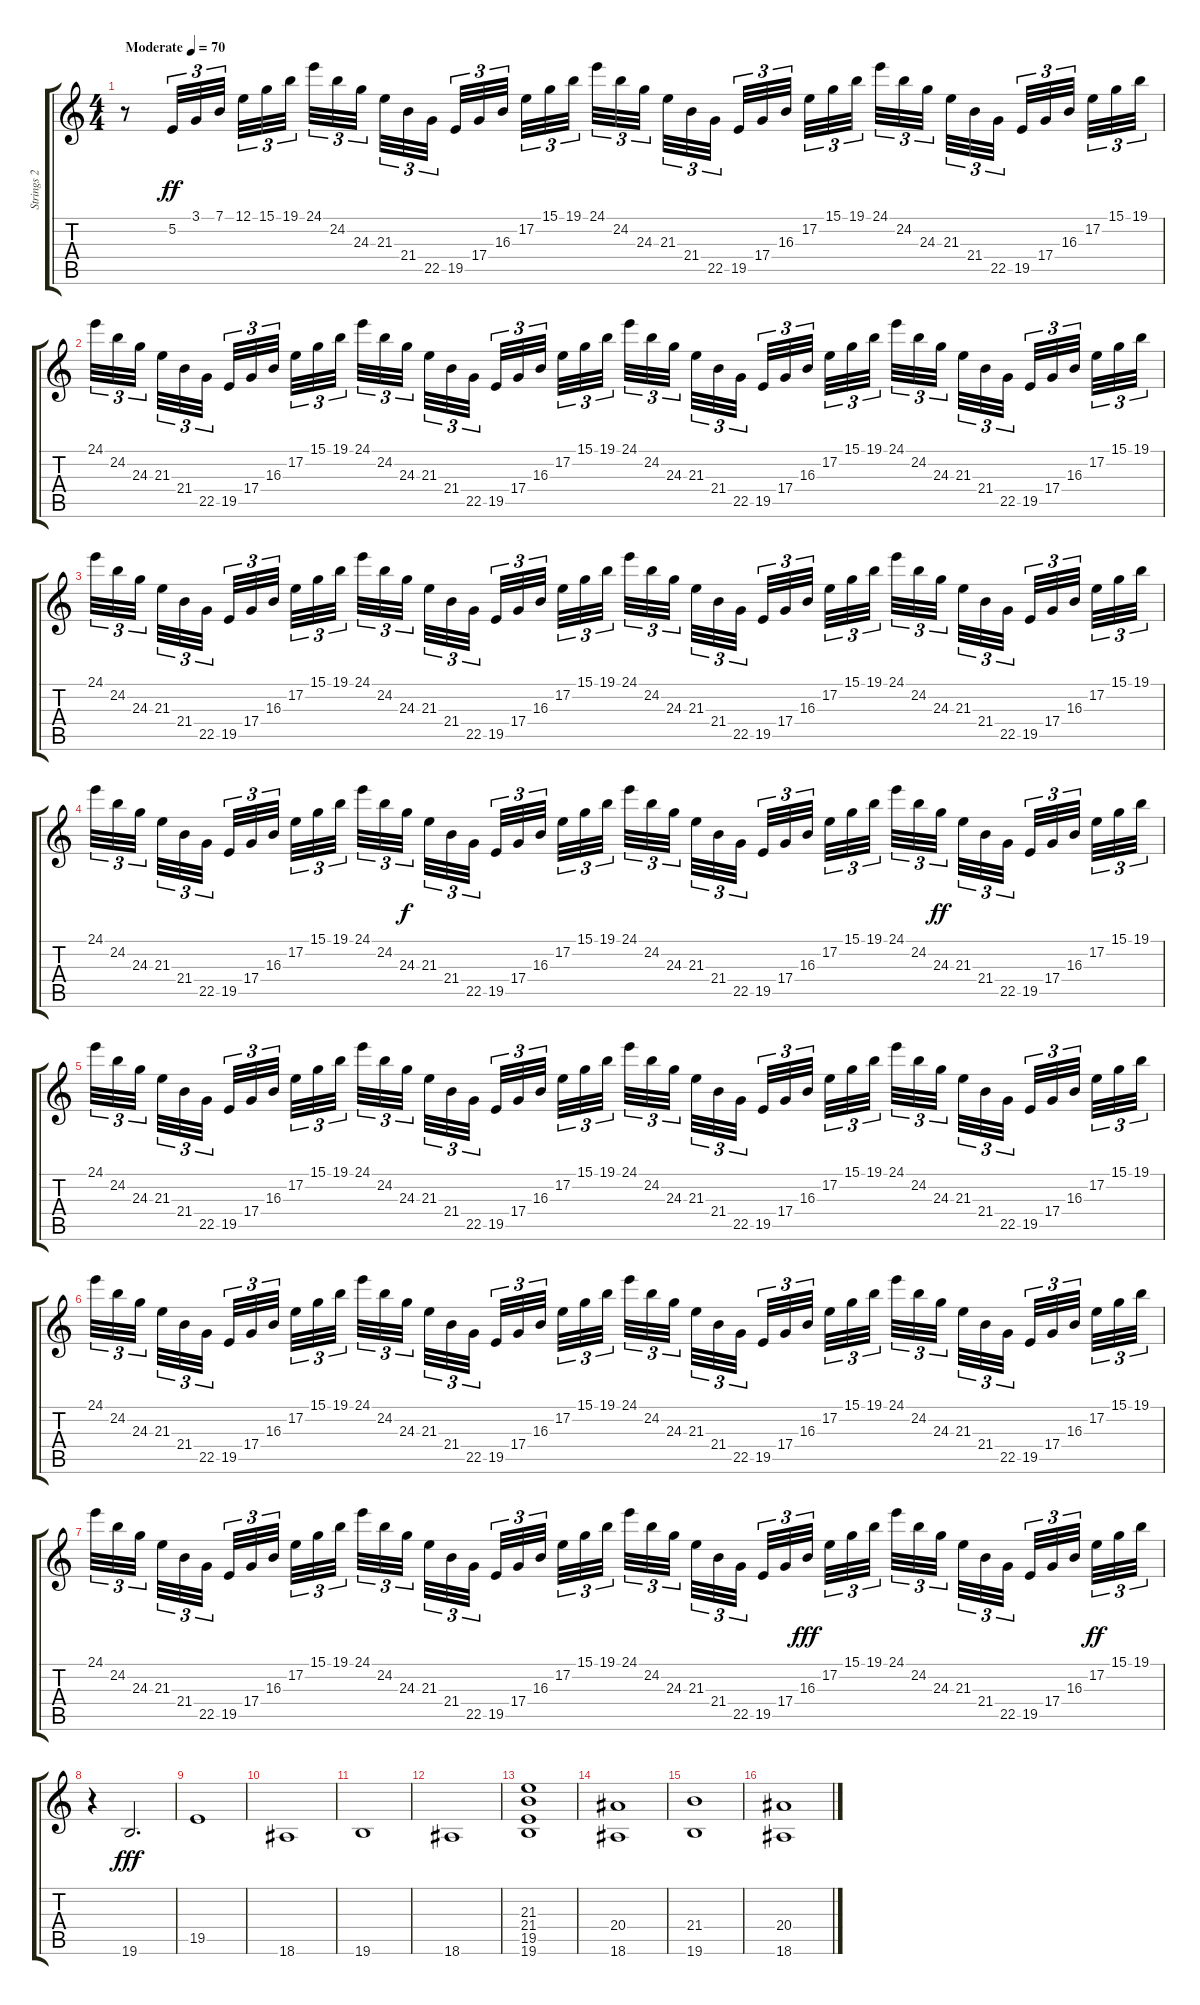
\track ("Strings 2" "Strings 2") {instrument stringensemble1}
\staff {score tabs}
\tuning (E4 B3 G3 D3 A2 E2) {hide}
\ts (4 4)
\tempo (70 "Moderate")
\clef g2
\ks c
r.8{dy ff instrument stringensemble1} 5.2.32{tu (3 2)} 3.1.32{tu (3 2)} 7.1.32{tu (3 2) beam splitsecondary} 12.1.32{tu (3 2)} 15.1.32{tu (3 2)} 19.1.32{tu (3 2)} 24.1.32{tu (3 2)} 24.2.32{tu (3 2)} 24.3.32{tu (3 2) beam splitsecondary} 21.3.32{tu (3 2)} 21.4.32{tu (3 2)} 22.5.32{tu (3 2) beam splitsecondary} 19.5.32{tu (3 2)} 17.4.32{tu (3 2)} 16.3.32{tu (3 2) beam splitsecondary} 17.2.32{tu (3 2)} 15.1.32{tu (3 2)} 19.1.32{tu (3 2)} 24.1.32{tu (3 2)} 24.2.32{tu (3 2)} 24.3.32{tu (3 2) beam splitsecondary} 21.3.32{tu (3 2)} 21.4.32{tu (3 2)} 22.5.32{tu (3 2) beam splitsecondary} 19.5.32{tu (3 2)} 17.4.32{tu (3 2)} 16.3.32{tu (3 2) beam splitsecondary} 17.2.32{tu (3 2)} 15.1.32{tu (3 2)} 19.1.32{tu (3 2)} 24.1.32{tu (3 2)} 24.2.32{tu (3 2)} 24.3.32{tu (3 2) beam splitsecondary} 21.3.32{tu (3 2)} 21.4.32{tu (3 2)} 22.5.32{tu (3 2) beam splitsecondary} 19.5.32{tu (3 2)} 17.4.32{tu (3 2)} 16.3.32{tu (3 2) beam splitsecondary} 17.2.32{tu (3 2)} 15.1.32{tu (3 2)} 19.1.32{tu (3 2)} |
24.1.32{tu (3 2)} 24.2.32{tu (3 2)} 24.3.32{tu (3 2) beam splitsecondary} 21.3.32{tu (3 2)} 21.4.32{tu (3 2)} 22.5.32{tu (3 2) beam splitsecondary} 19.5.32{tu (3 2)} 17.4.32{tu (3 2)} 16.3.32{tu (3 2) beam splitsecondary} 17.2.32{tu (3 2)} 15.1.32{tu (3 2)} 19.1.32{tu (3 2)} 24.1.32{tu (3 2)} 24.2.32{tu (3 2)} 24.3.32{tu (3 2) beam splitsecondary} 21.3.32{tu (3 2)} 21.4.32{tu (3 2)} 22.5.32{tu (3 2) beam splitsecondary} 19.5.32{tu (3 2)} 17.4.32{tu (3 2)} 16.3.32{tu (3 2) beam splitsecondary} 17.2.32{tu (3 2)} 15.1.32{tu (3 2)} 19.1.32{tu (3 2)} 24.1.32{tu (3 2)} 24.2.32{tu (3 2)} 24.3.32{tu (3 2) beam splitsecondary} 21.3.32{tu (3 2)} 21.4.32{tu (3 2)} 22.5.32{tu (3 2) beam splitsecondary} 19.5.32{tu (3 2)} 17.4.32{tu (3 2)} 16.3.32{tu (3 2) beam splitsecondary} 17.2.32{tu (3 2)} 15.1.32{tu (3 2)} 19.1.32{tu (3 2)} 24.1.32{tu (3 2)} 24.2.32{tu (3 2)} 24.3.32{tu (3 2) beam splitsecondary} 21.3.32{tu (3 2)} 21.4.32{tu (3 2)} 22.5.32{tu (3 2) beam splitsecondary} 19.5.32{tu (3 2)} 17.4.32{tu (3 2)} 16.3.32{tu (3 2) beam splitsecondary} 17.2.32{tu (3 2)} 15.1.32{tu (3 2)} 19.1.32{tu (3 2)} |
24.1.32{tu (3 2)} 24.2.32{tu (3 2)} 24.3.32{tu (3 2) beam splitsecondary} 21.3.32{tu (3 2)} 21.4.32{tu (3 2)} 22.5.32{tu (3 2) beam splitsecondary} 19.5.32{tu (3 2)} 17.4.32{tu (3 2)} 16.3.32{tu (3 2) beam splitsecondary} 17.2.32{tu (3 2)} 15.1.32{tu (3 2)} 19.1.32{tu (3 2)} 24.1.32{tu (3 2)} 24.2.32{tu (3 2)} 24.3.32{tu (3 2) beam splitsecondary} 21.3.32{tu (3 2)} 21.4.32{tu (3 2)} 22.5.32{tu (3 2) beam splitsecondary} 19.5.32{tu (3 2)} 17.4.32{tu (3 2)} 16.3.32{tu (3 2) beam splitsecondary} 17.2.32{tu (3 2)} 15.1.32{tu (3 2)} 19.1.32{tu (3 2)} 24.1.32{tu (3 2)} 24.2.32{tu (3 2)} 24.3.32{tu (3 2) beam splitsecondary} 21.3.32{tu (3 2)} 21.4.32{tu (3 2)} 22.5.32{tu (3 2) beam splitsecondary} 19.5.32{tu (3 2)} 17.4.32{tu (3 2)} 16.3.32{tu (3 2) beam splitsecondary} 17.2.32{tu (3 2)} 15.1.32{tu (3 2)} 19.1.32{tu (3 2)} 24.1.32{tu (3 2)} 24.2.32{tu (3 2)} 24.3.32{tu (3 2) beam splitsecondary} 21.3.32{tu (3 2)} 21.4.32{tu (3 2)} 22.5.32{tu (3 2) beam splitsecondary} 19.5.32{tu (3 2)} 17.4.32{tu (3 2)} 16.3.32{tu (3 2) beam splitsecondary} 17.2.32{tu (3 2)} 15.1.32{tu (3 2)} 19.1.32{tu (3 2)} |
24.1.32{tu (3 2)} 24.2.32{tu (3 2)} 24.3.32{tu (3 2) beam splitsecondary} 21.3.32{tu (3 2)} 21.4.32{tu (3 2)} 22.5.32{tu (3 2) beam splitsecondary} 19.5.32{tu (3 2)} 17.4.32{tu (3 2)} 16.3.32{tu (3 2) beam splitsecondary} 17.2.32{tu (3 2)} 15.1.32{tu (3 2)} 19.1.32{tu (3 2)} 24.1.32{tu (3 2)} 24.2.32{tu (3 2)} 24.3.32{tu (3 2) dy f beam splitsecondary} 21.3.32{tu (3 2)} 21.4.32{tu (3 2)} 22.5.32{tu (3 2) beam splitsecondary} 19.5.32{tu (3 2)} 17.4.32{tu (3 2)} 16.3.32{tu (3 2) beam splitsecondary} 17.2.32{tu (3 2)} 15.1.32{tu (3 2)} 19.1.32{tu (3 2)} 24.1.32{tu (3 2)} 24.2.32{tu (3 2)} 24.3.32{tu (3 2) beam splitsecondary} 21.3.32{tu (3 2)} 21.4.32{tu (3 2)} 22.5.32{tu (3 2) beam splitsecondary} 19.5.32{tu (3 2)} 17.4.32{tu (3 2)} 16.3.32{tu (3 2) beam splitsecondary} 17.2.32{tu (3 2)} 15.1.32{tu (3 2)} 19.1.32{tu (3 2)} 24.1.32{tu (3 2)} 24.2.32{tu (3 2)} 24.3.32{tu (3 2) dy ff beam splitsecondary} 21.3.32{tu (3 2)} 21.4.32{tu (3 2)} 22.5.32{tu (3 2) beam splitsecondary} 19.5.32{tu (3 2)} 17.4.32{tu (3 2)} 16.3.32{tu (3 2) beam splitsecondary} 17.2.32{tu (3 2)} 15.1.32{tu (3 2)} 19.1.32{tu (3 2)} |
24.1.32{tu (3 2)} 24.2.32{tu (3 2)} 24.3.32{tu (3 2) beam splitsecondary} 21.3.32{tu (3 2)} 21.4.32{tu (3 2)} 22.5.32{tu (3 2) beam splitsecondary} 19.5.32{tu (3 2)} 17.4.32{tu (3 2)} 16.3.32{tu (3 2) beam splitsecondary} 17.2.32{tu (3 2)} 15.1.32{tu (3 2)} 19.1.32{tu (3 2)} 24.1.32{tu (3 2)} 24.2.32{tu (3 2)} 24.3.32{tu (3 2) beam splitsecondary} 21.3.32{tu (3 2)} 21.4.32{tu (3 2)} 22.5.32{tu (3 2) beam splitsecondary} 19.5.32{tu (3 2)} 17.4.32{tu (3 2)} 16.3.32{tu (3 2) beam splitsecondary} 17.2.32{tu (3 2)} 15.1.32{tu (3 2)} 19.1.32{tu (3 2)} 24.1.32{tu (3 2)} 24.2.32{tu (3 2)} 24.3.32{tu (3 2) beam splitsecondary} 21.3.32{tu (3 2)} 21.4.32{tu (3 2)} 22.5.32{tu (3 2) beam splitsecondary} 19.5.32{tu (3 2)} 17.4.32{tu (3 2)} 16.3.32{tu (3 2) beam splitsecondary} 17.2.32{tu (3 2)} 15.1.32{tu (3 2)} 19.1.32{tu (3 2)} 24.1.32{tu (3 2)} 24.2.32{tu (3 2)} 24.3.32{tu (3 2) beam splitsecondary} 21.3.32{tu (3 2)} 21.4.32{tu (3 2)} 22.5.32{tu (3 2) beam splitsecondary} 19.5.32{tu (3 2)} 17.4.32{tu (3 2)} 16.3.32{tu (3 2) beam splitsecondary} 17.2.32{tu (3 2)} 15.1.32{tu (3 2)} 19.1.32{tu (3 2)} |
24.1.32{tu (3 2)} 24.2.32{tu (3 2)} 24.3.32{tu (3 2) beam splitsecondary} 21.3.32{tu (3 2)} 21.4.32{tu (3 2)} 22.5.32{tu (3 2) beam splitsecondary} 19.5.32{tu (3 2)} 17.4.32{tu (3 2)} 16.3.32{tu (3 2) beam splitsecondary} 17.2.32{tu (3 2)} 15.1.32{tu (3 2)} 19.1.32{tu (3 2)} 24.1.32{tu (3 2)} 24.2.32{tu (3 2)} 24.3.32{tu (3 2) beam splitsecondary} 21.3.32{tu (3 2)} 21.4.32{tu (3 2)} 22.5.32{tu (3 2) beam splitsecondary} 19.5.32{tu (3 2)} 17.4.32{tu (3 2)} 16.3.32{tu (3 2) beam splitsecondary} 17.2.32{tu (3 2)} 15.1.32{tu (3 2)} 19.1.32{tu (3 2)} 24.1.32{tu (3 2)} 24.2.32{tu (3 2)} 24.3.32{tu (3 2) beam splitsecondary} 21.3.32{tu (3 2)} 21.4.32{tu (3 2)} 22.5.32{tu (3 2) beam splitsecondary} 19.5.32{tu (3 2)} 17.4.32{tu (3 2)} 16.3.32{tu (3 2) beam splitsecondary} 17.2.32{tu (3 2)} 15.1.32{tu (3 2)} 19.1.32{tu (3 2)} 24.1.32{tu (3 2)} 24.2.32{tu (3 2)} 24.3.32{tu (3 2) beam splitsecondary} 21.3.32{tu (3 2)} 21.4.32{tu (3 2)} 22.5.32{tu (3 2) beam splitsecondary} 19.5.32{tu (3 2)} 17.4.32{tu (3 2)} 16.3.32{tu (3 2) beam splitsecondary} 17.2.32{tu (3 2)} 15.1.32{tu (3 2)} 19.1.32{tu (3 2)} |
24.1.32{tu (3 2)} 24.2.32{tu (3 2)} 24.3.32{tu (3 2) beam splitsecondary} 21.3.32{tu (3 2)} 21.4.32{tu (3 2)} 22.5.32{tu (3 2) beam splitsecondary} 19.5.32{tu (3 2)} 17.4.32{tu (3 2)} 16.3.32{tu (3 2) beam splitsecondary} 17.2.32{tu (3 2)} 15.1.32{tu (3 2)} 19.1.32{tu (3 2)} 24.1.32{tu (3 2)} 24.2.32{tu (3 2)} 24.3.32{tu (3 2) beam splitsecondary} 21.3.32{tu (3 2)} 21.4.32{tu (3 2)} 22.5.32{tu (3 2) beam splitsecondary} 19.5.32{tu (3 2)} 17.4.32{tu (3 2)} 16.3.32{tu (3 2) beam splitsecondary} 17.2.32{tu (3 2)} 15.1.32{tu (3 2)} 19.1.32{tu (3 2)} 24.1.32{tu (3 2)} 24.2.32{tu (3 2)} 24.3.32{tu (3 2) beam splitsecondary} 21.3.32{tu (3 2)} 21.4.32{tu (3 2)} 22.5.32{tu (3 2) beam splitsecondary} 19.5.32{tu (3 2)} 17.4.32{tu (3 2)} 16.3.32{tu (3 2) dy fff beam splitsecondary} 17.2.32{tu (3 2)} 15.1.32{tu (3 2)} 19.1.32{tu (3 2)} 24.1.32{tu (3 2)} 24.2.32{tu (3 2)} 24.3.32{tu (3 2) beam splitsecondary} 21.3.32{tu (3 2)} 21.4.32{tu (3 2)} 22.5.32{tu (3 2) beam splitsecondary} 19.5.32{tu (3 2)} 17.4.32{tu (3 2)} 16.3.32{tu (3 2) beam splitsecondary} 17.2.32{tu (3 2) dy ff} 15.1.32{tu (3 2)} 19.1.32{tu (3 2)} |
r.4 19.6.2{d dy fff volume 7} |
19.5.1 |
18.6.1 |
19.6.1 |
18.6.1 |
(21.3 21.4 19.5 19.6).1 |
(20.4 18.6).1 |
(21.4 19.6).1 |
(20.4 18.6).1
